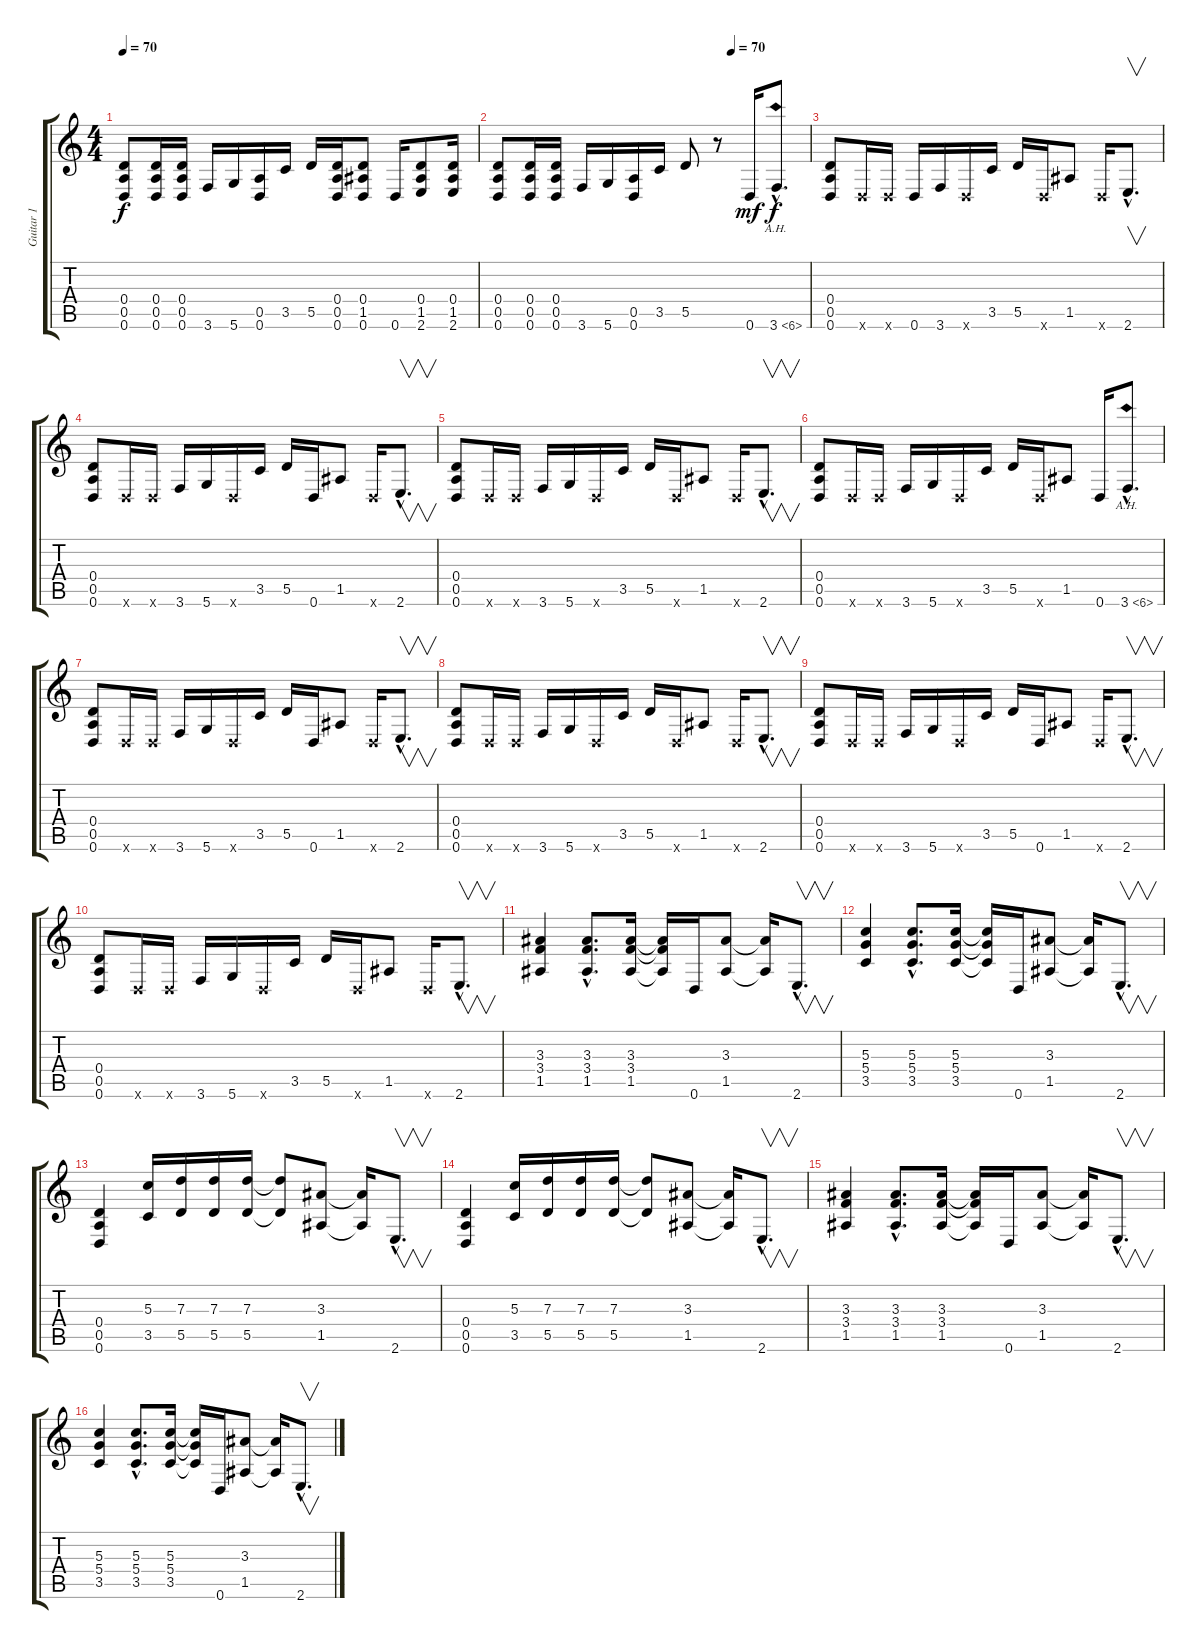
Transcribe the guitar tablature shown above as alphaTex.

\track ("Guitar 1" "Guitar 1") {instrument distortionguitar}
\staff {score tabs}
\tuning (E4 B3 G3 D3 A2 D2) {hide}
\ts (4 4)
\tempo 70
\clef g2
\ks c
(0.4 0.5 0.6).8{dy f} (0.4 0.5 0.6).16 (0.4 0.5 0.6).16 3.6.16 5.6.16 (0.5 0.6).16 3.5.16 5.5.16 (0.4 0.5 0.6).16 (0.4 1.5 0.6).8 0.6.16 (0.4 1.5 2.6).8 (0.4 1.5 2.6).16 |
\tempo (70 0.75)
(0.4 0.5 0.6).8 (0.4 0.5 0.6).16 (0.4 0.5 0.6).16 3.6.16 5.6.16 (0.5 0.6).16 3.5.16 5.5.8 r.8 0.6.16{dy mf instrument distortionguitar} 3.6{ah 3 hac}.8{d dy f} |
(0.4 0.5 0.6).8 0.6{x}.16 0.6{x}.16 0.6.16 3.6.16 0.6{x}.16 3.5.16 5.5.16 0.6{x}.16 1.5.8 0.6{x}.16 2.6{hac}.8{v d} |
(0.4 0.5 0.6).8 0.6{x}.16 0.6{x}.16 3.6.16 5.6.16 0.6{x}.16 3.5.16 5.5.16 0.6.16 1.5.8 0.6{x}.16 2.6{hac}.8{v d} |
(0.4 0.5 0.6).8 0.6{x}.16 0.6{x}.16 3.6.16 5.6.16 0.6{x}.16 3.5.16 5.5.16 0.6{x}.16 1.5.8 0.6{x}.16 2.6{hac}.8{v d} |
(0.4 0.5 0.6).8 0.6{x}.16 0.6{x}.16 3.6.16 5.6.16 0.6{x}.16 3.5.16 5.5.16 0.6{x}.16 1.5.8 0.6.16 3.6{ah 3 hac}.8{d} |
(0.4 0.5 0.6).8 0.6{x}.16 0.6{x}.16 3.6.16 5.6.16 0.6{x}.16 3.5.16 5.5.16 0.6.16 1.5.8 0.6{x}.16 2.6{hac}.8{v d} |
(0.4 0.5 0.6).8 0.6{x}.16 0.6{x}.16 3.6.16 5.6.16 0.6{x}.16 3.5.16 5.5.16 0.6{x}.16 1.5.8 0.6{x}.16 2.6{hac}.8{v d} |
(0.4 0.5 0.6).8 0.6{x}.16 0.6{x}.16 3.6.16 5.6.16 0.6{x}.16 3.5.16 5.5.16 0.6.16 1.5.8 0.6{x}.16 2.6{hac}.8{v d} |
(0.4 0.5 0.6).8 0.6{x}.16 0.6{x}.16 3.6.16 5.6.16 0.6{x}.16 3.5.16 5.5.16 0.6{x}.16 1.5.8 0.6{x}.16 2.6{hac}.8{v d} |
(3.3 3.4 1.5).4 (3.3{hac} 3.4{hac} 1.5{hac}).8{d} (3.3 3.4 1.5).16 (3.3{t} 3.4{t} 1.5{t}).16 0.6.16 (3.3 1.5).8 (3.3{t} 1.5{t}).16 2.6{hac}.8{v d} |
(5.3 5.4 3.5).4 (5.3{hac} 5.4{hac} 3.5{hac}).8{d} (5.3 5.4 3.5).16 (5.3{t} 5.4{t} 3.5{t}).16 0.6.16 (3.3 1.5).8 (3.3{t} 1.5{t}).16 2.6{hac}.8{v d} |
(0.4 0.5 0.6).4 (5.3 3.5).16 (7.3 5.5).16 (7.3 5.5).16 (7.3 5.5).16 (7.3{t} 5.5{t}).8 (3.3 1.5).8 (3.3{t} 1.5{t}).16 2.6{hac}.8{v d} |
(0.4 0.5 0.6).4 (5.3 3.5).16 (7.3 5.5).16 (7.3 5.5).16 (7.3 5.5).16 (7.3{t} 5.5{t}).8 (3.3 1.5).8 (3.3{t} 1.5{t}).16 2.6{hac}.8{v d} |
(3.3 3.4 1.5).4 (3.3{hac} 3.4{hac} 1.5{hac}).8{d} (3.3 3.4 1.5).16 (3.3{t} 3.4{t} 1.5{t}).16 0.6.16 (3.3 1.5).8 (3.3{t} 1.5{t}).16 2.6{hac}.8{v d} |
(5.3 5.4 3.5).4 (5.3{hac} 5.4{hac} 3.5{hac}).8{d} (5.3 5.4 3.5).16 (5.3{t} 5.4{t} 3.5{t}).16 0.6.16 (3.3 1.5).8 (3.3{t} 1.5{t}).16 2.6{hac}.8{v d}
